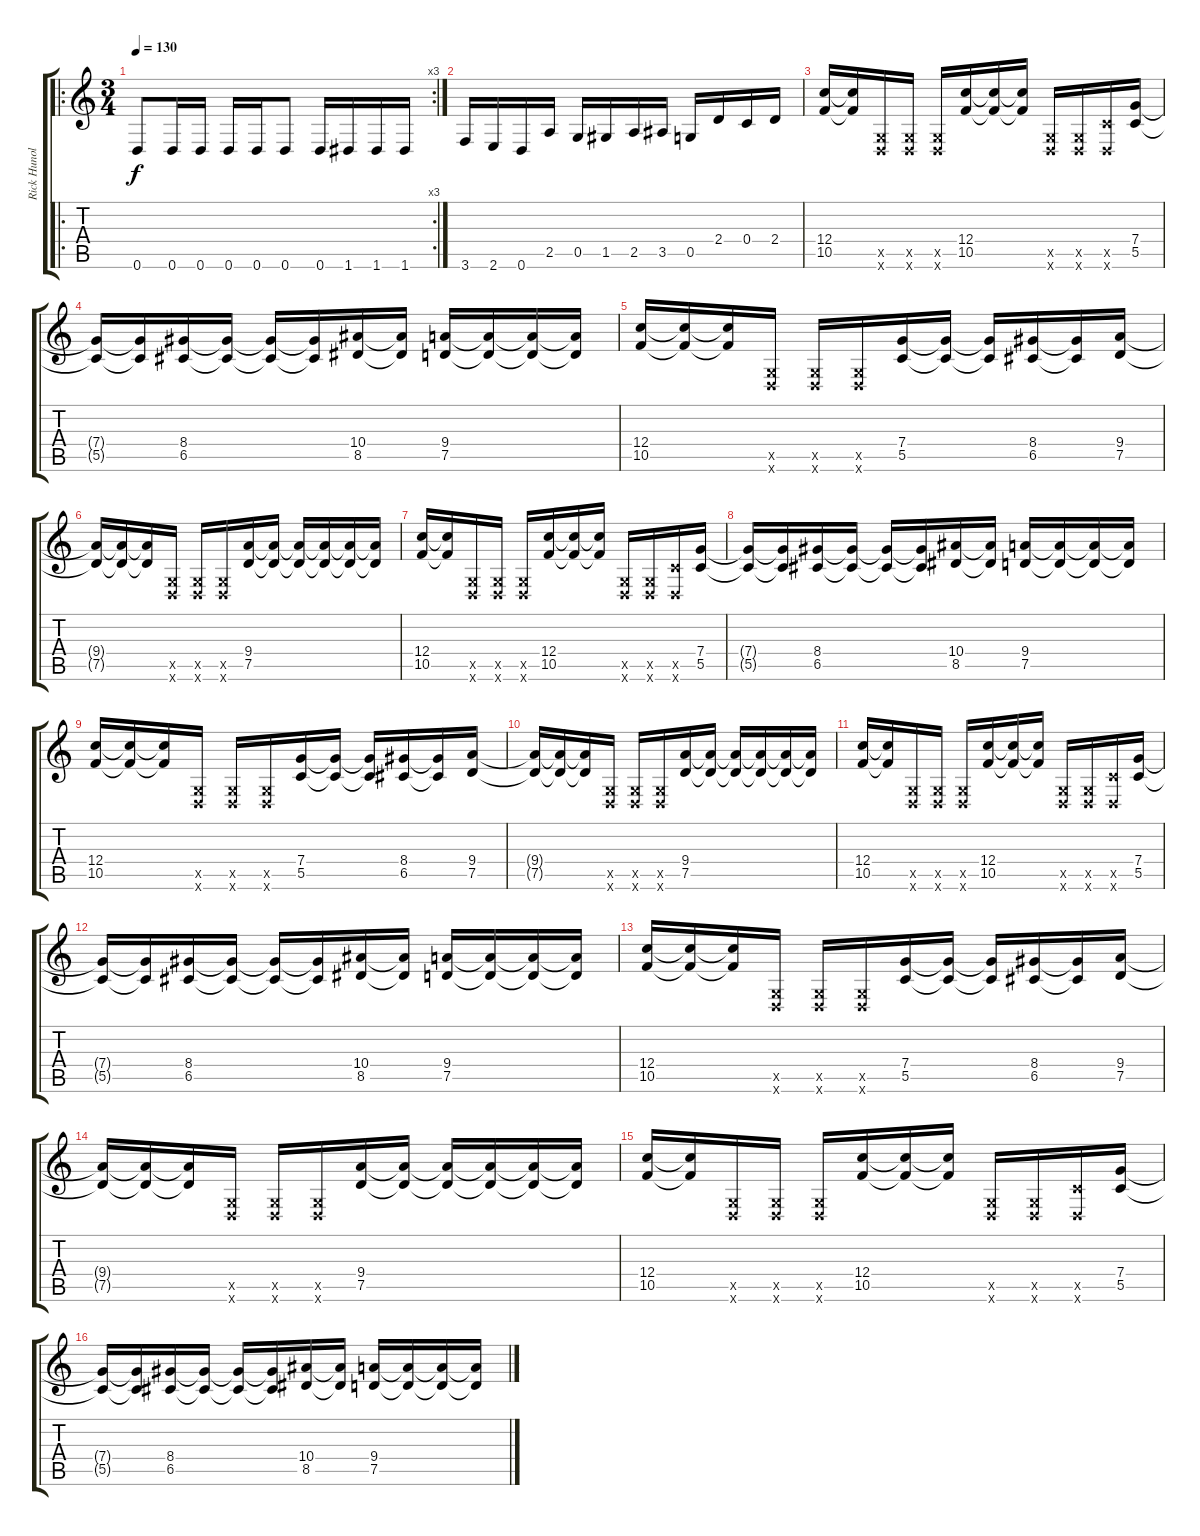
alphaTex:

\track ("Rick Hunolt" "Rick Hunol") {instrument overdrivenguitar}
\staff {score tabs}
\tuning (D4 A3 F3 C3 G2 D2) {hide}
\ro
\rc 3
\ts (3 4)
\tempo 130
\clef g2
\ks c
0.6.8{dy f} 0.6.16 0.6.16 0.6.16 0.6.16 0.6.8 0.6.16 1.6.16 1.6.16 1.6.16 |
3.6.16 2.6.16 0.6.16 2.5.16 0.5.16 1.5.16 2.5.16 3.5.16 0.5.16 2.4.16 0.4.16 2.4.16 |
(12.4 10.5).16 (12.4{t} 10.5{t}).16 (0.5{x} 0.6{x}).16 (0.5{x} 0.6{x}).16 (0.5{x} 0.6{x}).16 (12.4 10.5).16 (12.4{t} 10.5{t}).16 (12.4{t} 10.5{t}).16 (0.5{x} 0.6{x}).16 (0.5{x} 0.6{x}).16 (5.5{x} 0.6{x}).16 (7.4 5.5).16 |
(7.4{t} 5.5{t}).16 (7.4{t} 5.5{t}).16 (8.4 6.5).16 (8.4{t} 6.5{t}).16 (8.4{t} 6.5{t}).16 (8.4{t} 6.5{t}).16 (10.4 8.5).16 (10.4{t} 8.5{t}).16 (9.4 7.5).16 (9.4{t} 7.5{t}).16 (9.4{t} 7.5{t}).16 (9.4{t} 7.5{t}).16 |
(12.4 10.5).16 (12.4{t} 10.5{t}).16 (12.4{t} 10.5{t}).16 (0.5{x} 0.6{x}).16 (0.5{x} 0.6{x}).16 (0.5{x} 0.6{x}).16 (7.4 5.5).16 (7.4{t} 5.5{t}).16 (7.4{t} 5.5{t}).16 (8.4 6.5).16 (8.4{t} 6.5{t}).16 (9.4 7.5).16 |
(9.4{t} 7.5{t}).16 (9.4{t} 7.5{t}).16 (9.4{t} 7.5{t}).16 (0.5{x} 0.6{x}).16 (0.5{x} 0.6{x}).16 (0.5{x} 0.6{x}).16 (9.4 7.5).16 (9.4{t} 7.5{t}).16 (9.4{t} 7.5{t}).16 (9.4{t} 7.5{t}).16 (9.4{t} 7.5{t}).16 (9.4{t} 7.5{t}).16 |
(12.4 10.5).16 (12.4{t} 10.5{t}).16 (0.5{x} 0.6{x}).16 (0.5{x} 0.6{x}).16 (0.5{x} 0.6{x}).16 (12.4 10.5).16 (12.4{t} 10.5{t}).16 (12.4{t} 10.5{t}).16 (0.5{x} 0.6{x}).16 (0.5{x} 0.6{x}).16 (5.5{x} 0.6{x}).16 (7.4 5.5).16 |
(7.4{t} 5.5{t}).16 (7.4{t} 5.5{t}).16 (8.4 6.5).16 (8.4{t} 6.5{t}).16 (8.4{t} 6.5{t}).16 (8.4{t} 6.5{t}).16 (10.4 8.5).16 (10.4{t} 8.5{t}).16 (9.4 7.5).16 (9.4{t} 7.5{t}).16 (9.4{t} 7.5{t}).16 (9.4{t} 7.5{t}).16 |
(12.4 10.5).16 (12.4{t} 10.5{t}).16 (12.4{t} 10.5{t}).16 (0.5{x} 0.6{x}).16 (0.5{x} 0.6{x}).16 (0.5{x} 0.6{x}).16 (7.4 5.5).16 (7.4{t} 5.5{t}).16 (7.4{t} 5.5{t}).16 (8.4 6.5).16 (8.4{t} 6.5{t}).16 (9.4 7.5).16 |
(9.4{t} 7.5{t}).16 (9.4{t} 7.5{t}).16 (9.4{t} 7.5{t}).16 (0.5{x} 0.6{x}).16 (0.5{x} 0.6{x}).16 (0.5{x} 0.6{x}).16 (9.4 7.5).16 (9.4{t} 7.5{t}).16 (9.4{t} 7.5{t}).16 (9.4{t} 7.5{t}).16 (9.4{t} 7.5{t}).16 (9.4{t} 7.5{t}).16 |
(12.4 10.5).16 (12.4{t} 10.5{t}).16 (0.5{x} 0.6{x}).16 (0.5{x} 0.6{x}).16 (0.5{x} 0.6{x}).16 (12.4 10.5).16 (12.4{t} 10.5{t}).16 (12.4{t} 10.5{t}).16 (0.5{x} 0.6{x}).16 (0.5{x} 0.6{x}).16 (5.5{x} 0.6{x}).16 (7.4 5.5).16 |
(7.4{t} 5.5{t}).16 (7.4{t} 5.5{t}).16 (8.4 6.5).16 (8.4{t} 6.5{t}).16 (8.4{t} 6.5{t}).16 (8.4{t} 6.5{t}).16 (10.4 8.5).16 (10.4{t} 8.5{t}).16 (9.4 7.5).16 (9.4{t} 7.5{t}).16 (9.4{t} 7.5{t}).16 (9.4{t} 7.5{t}).16 |
(12.4 10.5).16 (12.4{t} 10.5{t}).16 (12.4{t} 10.5{t}).16 (0.5{x} 0.6{x}).16 (0.5{x} 0.6{x}).16 (0.5{x} 0.6{x}).16 (7.4 5.5).16 (7.4{t} 5.5{t}).16 (7.4{t} 5.5{t}).16 (8.4 6.5).16 (8.4{t} 6.5{t}).16 (9.4 7.5).16 |
(9.4{t} 7.5{t}).16 (9.4{t} 7.5{t}).16 (9.4{t} 7.5{t}).16 (0.5{x} 0.6{x}).16 (0.5{x} 0.6{x}).16 (0.5{x} 0.6{x}).16 (9.4 7.5).16 (9.4{t} 7.5{t}).16 (9.4{t} 7.5{t}).16 (9.4{t} 7.5{t}).16 (9.4{t} 7.5{t}).16 (9.4{t} 7.5{t}).16 |
(12.4 10.5).16 (12.4{t} 10.5{t}).16 (0.5{x} 0.6{x}).16 (0.5{x} 0.6{x}).16 (0.5{x} 0.6{x}).16 (12.4 10.5).16 (12.4{t} 10.5{t}).16 (12.4{t} 10.5{t}).16 (0.5{x} 0.6{x}).16 (0.5{x} 0.6{x}).16 (5.5{x} 0.6{x}).16 (7.4 5.5).16 |
(7.4{t} 5.5{t}).16 (7.4{t} 5.5{t}).16 (8.4 6.5).16 (8.4{t} 6.5{t}).16 (8.4{t} 6.5{t}).16 (8.4{t} 6.5{t}).16 (10.4 8.5).16 (10.4{t} 8.5{t}).16 (9.4 7.5).16 (9.4{t} 7.5{t}).16 (9.4{t} 7.5{t}).16 (9.4{t} 7.5{t}).16
